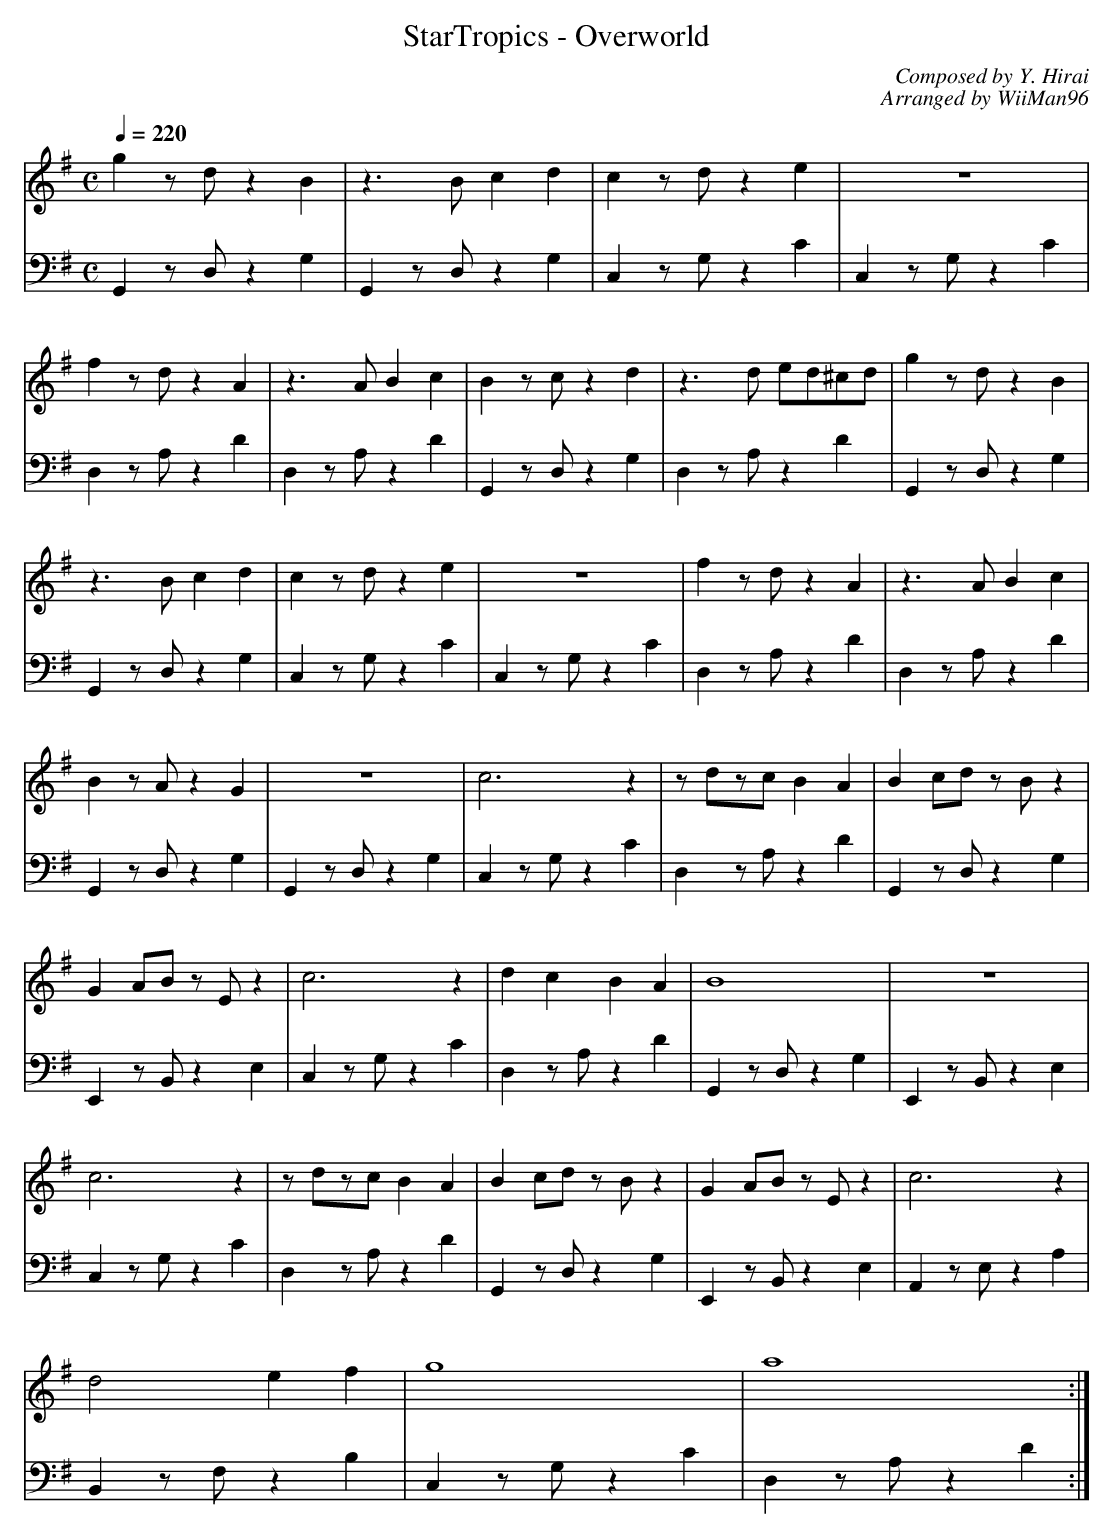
X:1
T:StarTropics - Overworld
C:Composed by Y. Hirai
C:Arranged by WiiMan96
M:C
Q:1/4=220
L:1/8
V:T treble
V:B bass
K:G
[V:T] g2   z  d z2 B2    | z3   B c2 d2     | c2   z d z2 e2    | z8                |
[V:B] G,,2 z  D, z2 G,2  | G,,2 z D, z2 G,2 | C,2  z G, z2 C2   | C,2  z G, z2 C2   |
[V:T] f2   z  d z2 A2    | z3   A B2 c2     | B2   z c z2 d2    | z3   d ed^cd      | g2   z d z2 B2    |
[V:B] D,2  z  A, z2 D2   | D,2  z A, z2 D2  | G,,2 z D, z2 G,2  | D,2  z A, z2 D2   | G,,2 z D, z2 G,2  |
[V:T] z3   B  c2 d2      | c2   z d z2 e2   | z8                | f2   z d z2 A2    | z3   A B2 c2      |
[V:B] G,,2 z  D, z2 G,2  | C,2  z G, z2 C2  | C,2  z G, z2 C2   | D,2  z A, z2 D2   | D,2  z A, z2 D2   |
[V:T] B2   z  A z2 G2    | z8               | c6   z2           | z    dzc B2 A2    | B2   cd z B z2    |
[V:B] G,,2 z  D, z2 G,2  | G,,2 z D, z2 G,2 | C,2  z G, z2 C2   | D,2  z A, z2 D2   | G,,2 z D, z2 G,2  |
[V:T] G2   AB z E z2     | c6   z2          | d2   c2 B2 A2     | B8                | z8                |
[V:B] E,,2 z  B,, z2 E,2 | C,2  z G, z2 C2  | D,2  z A, z2 D2   | G,,2 z D, z2 G,2  | E,,2 z B,, z2 E,2 |
[V:T] c6   z2            | z    dzc B2 A2   | B2   cd z B z2    | G2   AB z E z2    | c6   z2           |
[V:B] C,2  z  G, z2 C2   | D,2  z A, z2 D2  | G,,2 z D, z2 G,2  | E,,2 z B,, z2 E,2 | A,,2 z E, z2 A,2  |
[V:T] d4   e2 f2         | g8               | a8               :|
[V:B] B,,2 z  F, z2 B,2  | C,2  z G, z2 C2  | D,2  z A, z2 D2  :|
